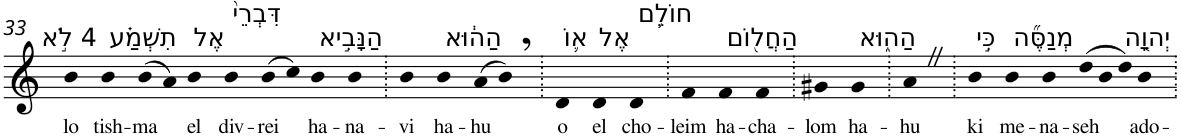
**kern	**text
*part1	*part1
*staff1	*staff1
*I"Piano	*
*I'Pno	*
!!LO:PB:g=z
*clefG2	*
*k[]	*
=33	=33
!LO:TX:a:t=4 לֹ֣א	!
!	!LO:LY:b
4b	lo
!LO:TX:a:t=תִשְׁמַ֗ע	!
!	!LO:LY:b
4b	tish-
!	!LO:LY:b
(8b	-ma
8a)	.
!LO:TX:a:t=אֶל	!
!	!LO:LY:b
4b	el
!LO:TX:a:t=דִּבְרֵי֙	!
!	!LO:LY:b
4b	div-
!	!LO:LY:b
(8b	-rei
8cc)	.
!LO:TX:a:t=הַנָּבִ֣יא	!
!	!LO:LY:b
4b	ha-
!	!LO:LY:b
4b	-na-
=34.	=34.
!	!LO:LY:b
4b	-vi
!LO:TX:a:t=הַה֔וּא	!
!	!LO:LY:b
4b	ha-
!	!LO:LY:b
(8a	-hu
8b,)	.
=35.	=35.
!LO:TX:a:t=א֛וֹ	!
!	!LO:LY:b
4d	o
!LO:TX:a:t=אֶל	!
!	!LO:LY:b
4d	el
!LO:TX:a:t=חוֹלֵ֥ם	!
!	!LO:LY:b
4d	cho-
=36.	=36.
!	!LO:LY:b
4f	-leim
!LO:TX:a:t=הַחֲל֖וֹם	!
!	!LO:LY:b
4f	ha-
!	!LO:LY:b
4f	-cha-
=37.	=37.
!	!LO:LY:b
4g#X	-lom
!LO:TX:a:t=הַה֑וּא	!
!	!LO:LY:b
4g#	ha-
=38.	=38.
!	!LO:LY:b
4aZ	-hu
=39.	=39.
!LO:TX:a:t=כִּ֣י	!
!	!LO:LY:b
4b	ki
!LO:TX:a:t=מְנַסֶּ֞ה	!
!	!LO:LY:b
4b	me-
!	!LO:LY:b
4b	-na-
!	!LO:LY:b
(12dd	-seh
12b	.
12dd)	.
!LO:TX:a:t=יְהוָ֤ה	!
!	!LO:LY:b
4b	ado-
=.	=.
*-	*-
